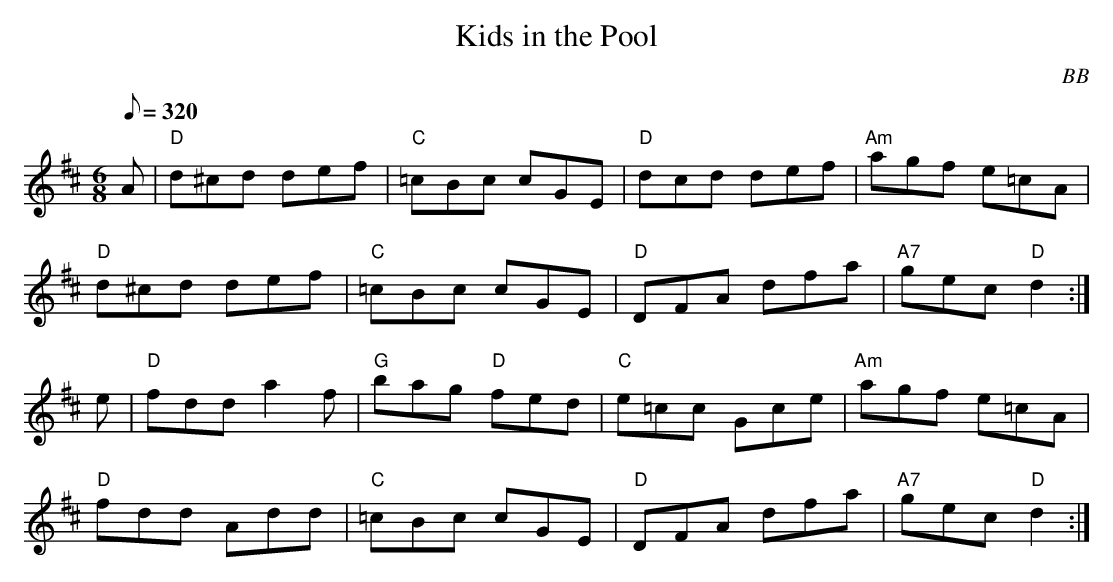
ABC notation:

X:1
T: Kids in the Pool
C: BB
Q: 1/8=320
M: 6/8
L: 1/8
K: D
A | "D"d^cd def | "C"=cBc cGE | "D"dcd def | "Am"agf e=cA |
"D"d^cd def | "C"=cBc cGE | "D"DFA dfa | "A7"gec "D"d2 :|
e |"D"fdd a2 f | "G"bag "D"fed | "C"e=cc Gce | "Am"agf e=cA |
"D"fdd Add | "C"=cBc cGE | "D"DFA dfa | "A7"gec "D"d2 :|
